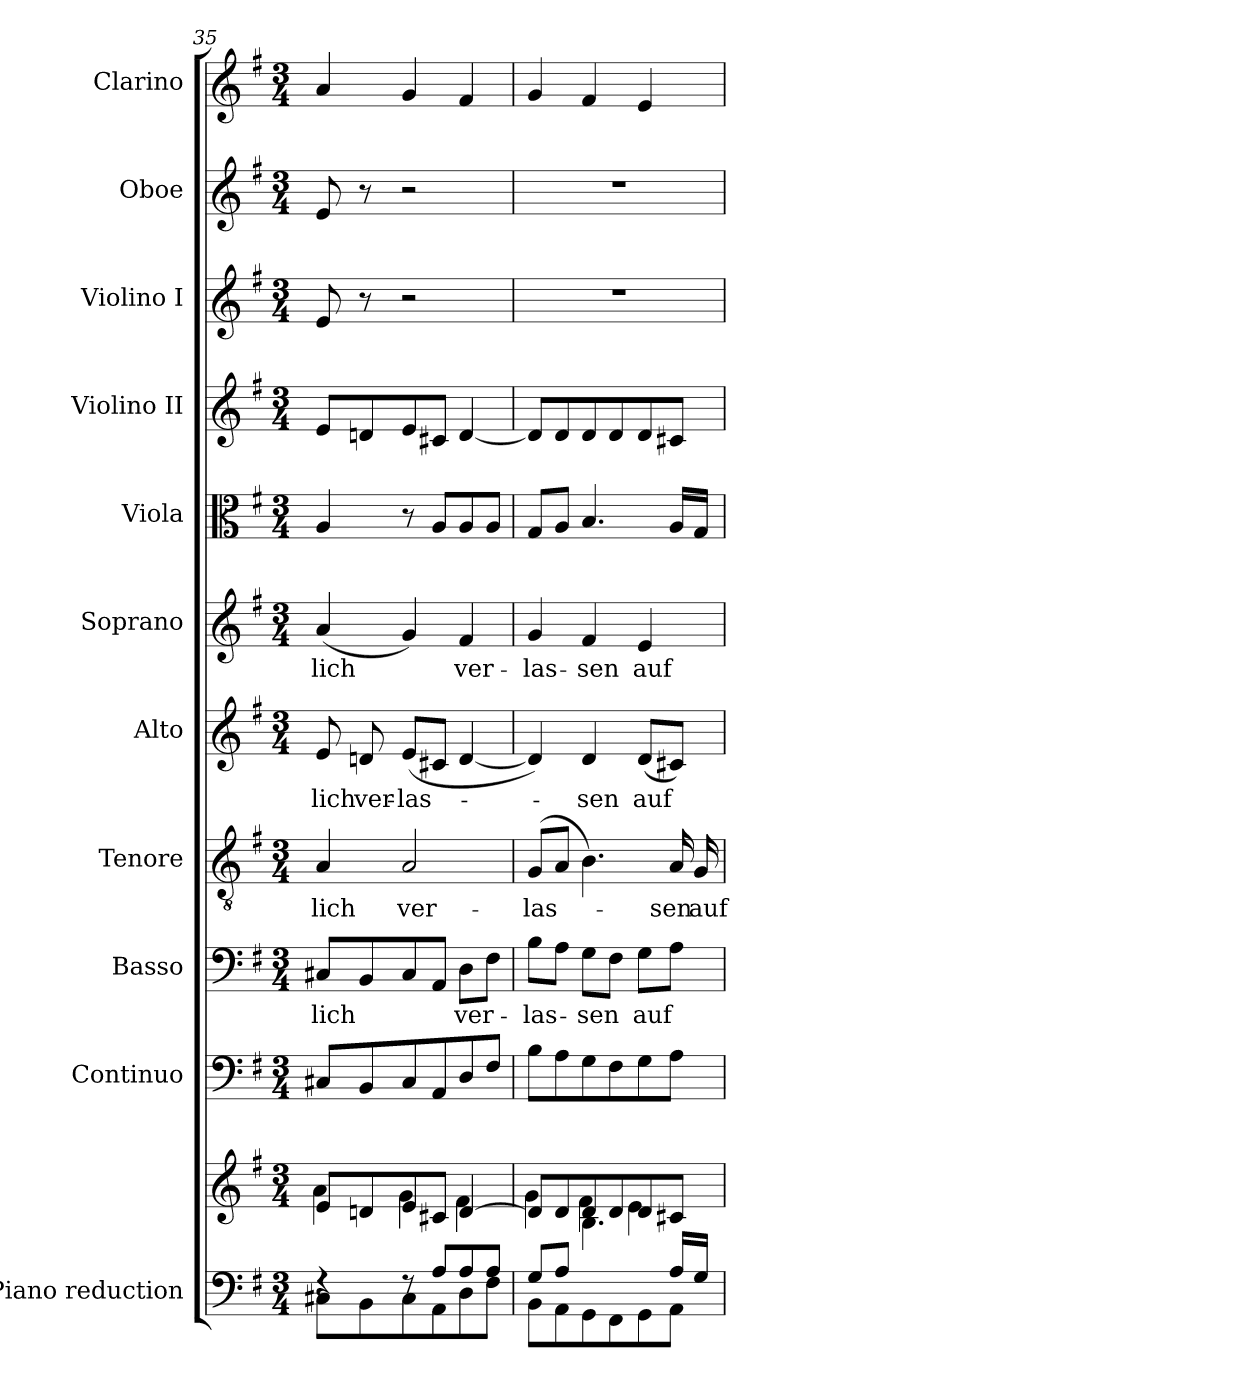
**kern	**kern	**kern	**kern	**text	**kern	**text	**kern	**text	**kern	**text	**kern	**kern	**kern	**kern	**kern
*part11	*part11	*part10	*part9	*part9	*part8	*part8	*part7	*part7	*part6	*part6	*part5	*part4	*part3	*part2	*part1
*staff12	*staff11	*staff10	*staff9	*staff9	*staff8	*staff8	*staff7	*staff7	*staff6	*staff6	*staff5	*staff4	*staff3	*staff2	*staff1
*I"Piano reduction	*	*I"Continuo	*I"Basso	*	*I"Tenore	*	*I"Alto	*	*I"Soprano	*	*I"Viola	*I"Violino II	*I"Violino I	*I"Oboe	*I"Clarino
*I'Pno	*	*	*	*	*	*	*	*	*	*	*	*	*	*I'Ob	*
!!LO:PB:g=z
*clefF4	*clefG2	*clefF4	*clefF4	*	*clefGv2	*	*clefG2	*	*clefG2	*	*clefC3	*clefG2	*clefG2	*clefG2	*clefG2
*k[f#]	*k[f#]	*k[f#]	*k[f#]	*	*k[f#]	*	*k[f#]	*	*k[f#]	*	*k[f#]	*k[f#]	*k[f#]	*k[f#]	*k[f#]
*M3/4	*M3/4	*M3/4	*M3/4	*	*M3/4	*	*M3/4	*	*M3/4	*	*M3/4	*M3/4	*M3/4	*M3/4	*M3/4
=35	=35	=35	=35	=35	=35	=35	=35	=35	=35	=35	=35	=35	=35	=35	=35
*^	*^	*	*	*	*	*	*	*	*	*	*	*	*	*	*
!	!	!	!	!	!	!LO:LY:b	!	!LO:LY:b	!	!LO:LY:b	!	!LO:LY:b	!	!	!	!	!
4rF	8C#X\L	8e/L	4a\	8C#X/L	8C#X/L	-lich	4A/	-lich	8e/	-lich	(<4a/	-lich	4A/	8e/L	8e/	8e/	4a/
!	!	!	!	!	!	!	!	!	!	!LO:LY:b	!	!	!	!	!	!	!
.	8BB\	8dn/	.	8BB/	8BB/	.	.	.	8dn/	ver-	.	.	.	8dn/	8r	8r	.
!	!	!	!	!	!	!	!	!LO:LY:b	!	!LO:LY:b	!	!	!	!	!	!	!
8rF	8C#\	8e/	4g\	8C#/	8C#/	.	2A/	ver-	(<8e/L	-las-	4g/)	.	8r	8e/	2r	2r	4g/
8A/L	8AA\	8c#X/J	.	8AA/	8AA/J	.	.	.	8c#X/J	.	.	.	8A/L	8c#X/J	.	.	.
!	!	!	!	!	!	!LO:LY:b	!	!	!	!	!	!LO:LY:b	!	!	!	!	!
8A/	8D\	[4d/	4f#\	8D/	8D\L	ver-	.	.	[4d/	.	4f#/	ver-	8A/	[4d/	.	.	4f#/
8A/J	8F#\J	.	.	8F#/J	8F#\J	.	.	.	.	.	.	.	8A/J	.	.	.	.
=36	=36	=36	=36	=36	=36	=36	=36	=36	=36	=36	=36	=36	=36	=36	=36	=36	=36
*	*	*	*^	*	*	*	*	*	*	*	*	*	*	*	*	*	*
!	!	!	!	!	!	!	!LO:LY:b	!	!LO:LY:b	!	!	!	!LO:LY:b	!	!	!	!	!
8G/L	8BB\L	8d/L]	4g\	4ryy	8B\L	8B\L	-las-	(>8G/L	-las-	4d/])	.	4g/	-las-	8G/L	8d/L]	2.r	2.r	4g/
8A/J	8AA\	8d/	.	.	8A\	8A\J	.	8A/J	.	.	.	.	.	8A/J	8d/	.	.	.
!	!	!	!	!	!	!	!LO:LY:b	!	!	!	!LO:LY:b	!	!LO:LY:b	!	!	!	!	!
4.ryy	8GG\	8d/	4f#\	4.B\	8G\	8G\L	-sen	4.B\)	.	4d/	-sen	4f#/	-sen	4.B/	8d/	.	.	4f#/
.	8FF#\	8d/	.	.	8F#\	8F#\J	.	.	.	.	.	.	.	.	8d/	.	.	.
!	!	!	!	!	!	!	!LO:LY:b	!	!	!	!LO:LY:b	!	!LO:LY:b	!	!	!	!	!
.	8GG\	8d/	4e\	.	8G\	8G\L	auf	.	.	(<8d/L	auf	4e/	auf	.	8d/	.	.	4e/
!	!	!	!	!	!	!	!	!	!LO:LY:b	!	!	!	!	!	!	!	!	!
16A/LL	8AA\J	8c#X/J	.	8ryy	8A\J	8A\J	.	16A/	-sen	8c#X/J)	.	.	.	16A/LL	8c#X/J	.	.	.
!	!	!	!	!	!	!	!	!	!LO:LY:b	!	!	!	!	!	!	!	!	!
16G/JJ	.	.	.	.	.	.	.	16G/	auf	.	.	.	.	16G/JJ	.	.	.	.
*v	*v	*	*	*	*	*	*	*	*	*	*	*	*	*	*	*	*	*
*	*v	*v	*v	*	*	*	*	*	*	*	*	*	*	*	*	*	*
=	=	=	=	=	=	=	=	=	=	=	=	=	=	=	=
*-	*-	*-	*-	*-	*-	*-	*-	*-	*-	*-	*-	*-	*-	*-	*-
